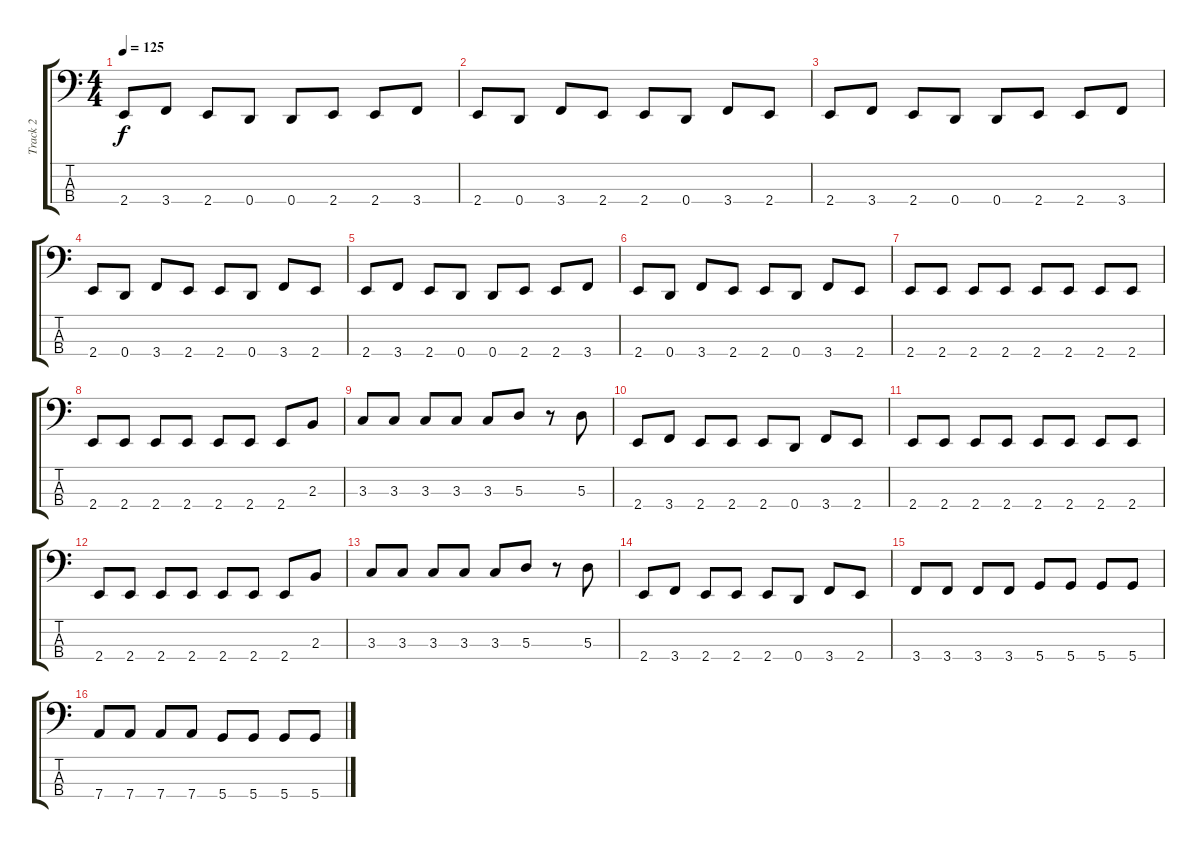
\track ("Track 2" "Track 2") {instrument electricbassfinger}
\staff {score tabs}
\tuning (G2 D2 A1 D1) {hide}
\ts (4 4)
\tempo 125
\clef f4
\ks c
2.4.8{dy f} 3.4.8 2.4.8 0.4.8 0.4.8 2.4.8 2.4.8 3.4.8 |
2.4.8 0.4.8 3.4.8 2.4.8 2.4.8 0.4.8 3.4.8 2.4.8 |
2.4.8 3.4.8 2.4.8 0.4.8 0.4.8 2.4.8 2.4.8 3.4.8 |
2.4.8 0.4.8 3.4.8 2.4.8 2.4.8 0.4.8 3.4.8 2.4.8 |
2.4.8 3.4.8 2.4.8 0.4.8 0.4.8 2.4.8 2.4.8 3.4.8 |
2.4.8 0.4.8 3.4.8 2.4.8 2.4.8 0.4.8 3.4.8 2.4.8 |
2.4.8 2.4.8 2.4.8 2.4.8 2.4.8 2.4.8 2.4.8 2.4.8 |
2.4.8 2.4.8 2.4.8 2.4.8 2.4.8 2.4.8 2.4.8 2.3.8 |
3.3.8 3.3.8 3.3.8 3.3.8 3.3.8 5.3.8 r.8 5.3.8 |
2.4.8 3.4.8 2.4.8 2.4.8 2.4.8 0.4.8 3.4.8 2.4.8 |
2.4.8 2.4.8 2.4.8 2.4.8 2.4.8 2.4.8 2.4.8 2.4.8 |
2.4.8 2.4.8 2.4.8 2.4.8 2.4.8 2.4.8 2.4.8 2.3.8 |
3.3.8 3.3.8 3.3.8 3.3.8 3.3.8 5.3.8 r.8 5.3.8 |
2.4.8 3.4.8 2.4.8 2.4.8 2.4.8 0.4.8 3.4.8 2.4.8 |
3.4.8 3.4.8 3.4.8 3.4.8 5.4.8 5.4.8 5.4.8 5.4.8 |
7.4.8 7.4.8 7.4.8 7.4.8 5.4.8 5.4.8 5.4.8 5.4.8
